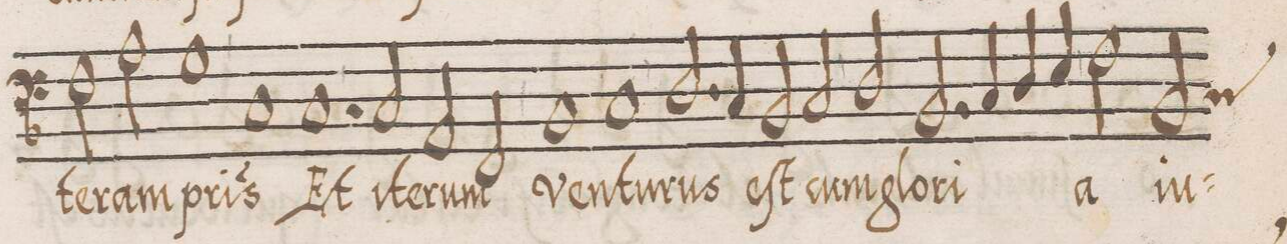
**kern	**text
*I"BASSVS	*
*clefF4	*
*k[b-]	*
*met()	*
*M2/1	*
2F\	-te-
2A\	-ram
1G	p(at)-
=105-	=105-
1C	-ris
1.C	Et
=106-	=106-
2C/	i-
2AA/	-te-
2FF/	-rum
=107-	=107-
1BB-	ven-
1C	-tu-
=108-	=108-
2.D/	-rus
4C/	.
2BB-/	eſt
2C/	cum
=109-	=109-
2D/	glo-
2.BB-/	-ri-
4C/	.
4D/	.
4E/	.
=110-	=110-
2F\	-a
*custos:C	*
2BB-/	iu-
*-	*-
